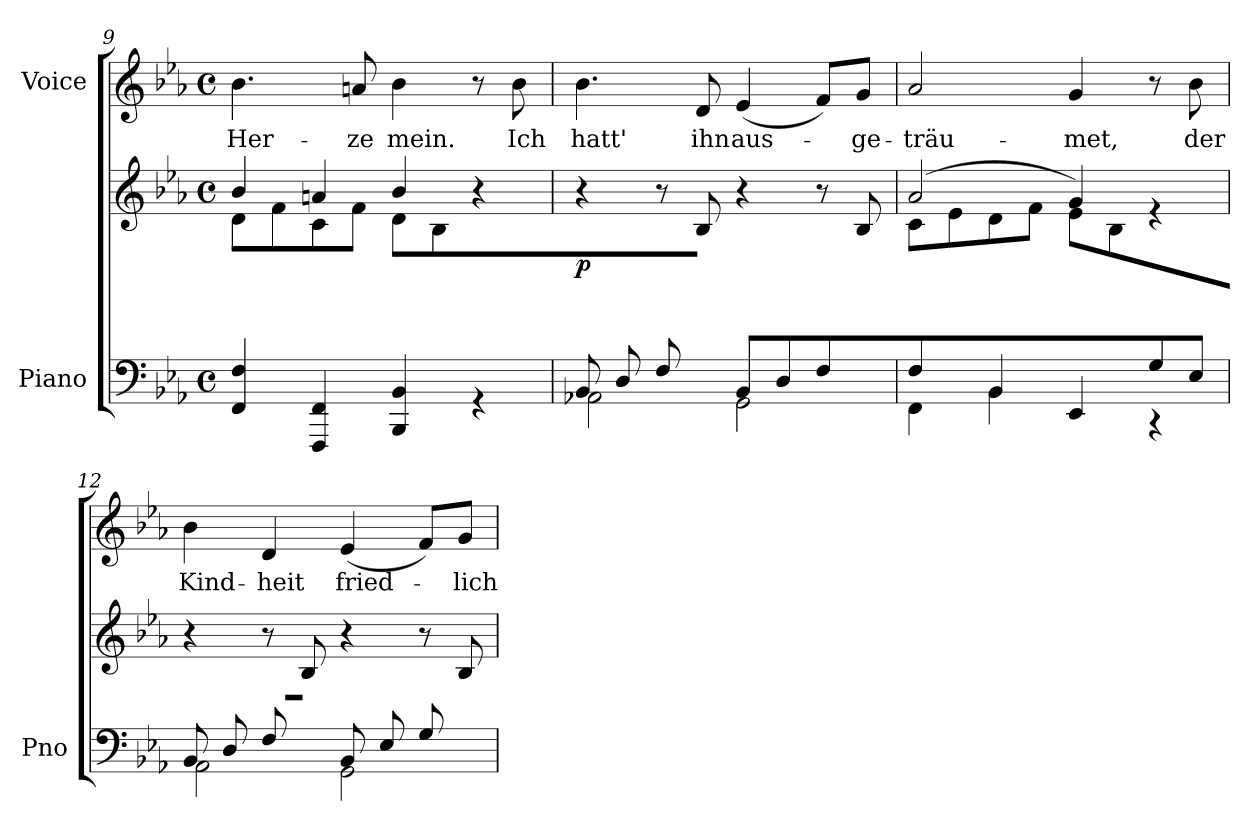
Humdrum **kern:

**kern	**kern	**dynam	**kern	**text
*part2	*part2	*part2	*part1	*part1
*staff3	*staff2	*staff2/3	*staff1	*staff1
*I"Piano	*	*	*I"Voice	*
*I'Pno	*	*	*	*
!!LO:LB:g=z
*clefF4	*clefG2	*	*clefG2	*
*k[b-e-a-]	*k[b-e-a-]	*	*k[b-e-a-]	*
*M4/4	*M4/4	*	*M4/4	*
*met(c)	*met(c)	*	*met(c)	*
=9	=9	=9	=9	=9
*^	*^	*	*	*
!	!	!	!	!	!	!LO:LY:b
2.ryy	4FF/ 4F/	4b-/	8d\L	.	4.b-\	Her-
.	.	.	8f\	.	.	.
.	4FFF/ 4FF/	4an/	8c\	.	.	.
!	!	!	!	!	!	!LO:LY:b
.	.	.	8f\J	.	8an/	-ze
!	!	!	!	!	!	!LO:LY:b
.	4BBB-/ 4BB-/	4b-/	8d\L	.	4b-\	mein.
.	.	.	8B-\	.	.	.
8F/	4rGG	4r	4ryy	.	8r	.
!	!	!	!	!	!	!LO:LY:b
8D/J	.	.	.	.	8b-\	Ich
=10	=10	=10	=10	=10	=10	=10
!	!	!	!	!LO:DY:b	!	!LO:LY:b
8BB-/L	2AA-X\	4r	4.ryy	p	4.b-\	hatt'
8D/	.	.	.	.	.	.
8F/	.	8r	.	.	.	.
!	!	!	!	!	!	!LO:LY:b
8ryy	.	8B-/	8B-\J	.	8d/	ihn
!	!	!	!	!	!	!LO:LY:b
8BB-/L	2GG\	4r	4.ryy	.	(4e-/	aus-
8D/	.	.	.	.	.	.
8F/	.	8r	.	.	8f/L)	.
!	!	!	!	!	!	!LO:LY:b
8ryy	.	8B-/	8B-\J	.	8g/J	-ge-
=11	=11	=11	=11	=11	=11	=11
*	*^	*	*	*	*	*
!	!	!	!	!	!	!	!LO:LY:b
2.ryy	4F/	4FF\	(2a-/	8c\L	.	2a-/	-träu-
.	.	.	.	8e-\	.	.	.
.	4BB-/	4BB-\	.	8d\	.	.	.
.	.	.	.	8f\J	.	.	.
!	!	!	!	!	!	!	!LO:LY:b
.	4EE-/	2ryy	4g/)	8e-\L	.	4g/	-met,
.	.	.	.	8B-\	.	.	.
8G/	4rCC	.	4re	4ryy	.	8r	.
!	!	!	!	!	!	!	!LO:LY:b
8E-/J	.	.	.	.	.	8b-\	der
*	*v	*v	*	*	*	*	*
=12	=12	=12	=12	=12	=12	=12
!	!	!	!	!	!	!LO:LY:b
(8BB-/L	2AA-\	4r	4.ryy	.	4b-\	Kind-
8D/	.	.	.	.	.	.
!	!	!	!	!	!	!LO:LY:b
8F/	.	8r	.	.	4d/	-heit
8ryy	.	8B-/	8B-\J)	.	.	.
!	!	!	!	!	!	!LO:LY:b
(8BB-/L	2GG\	4r	4.ryy	.	(4e-/	fried-
8E-/	.	.	.	.	.	.
8G/	.	8r	.	.	8f/L)	.
!	!	!	!	!	!	!LO:LY:b
8ryy	.	8B-/	8B-\J)	.	8g/J	-lich
*v	*v	*	*	*	*	*
*	*v	*v	*	*	*
=	=	=	=	=
*-	*-	*-	*-	*-
